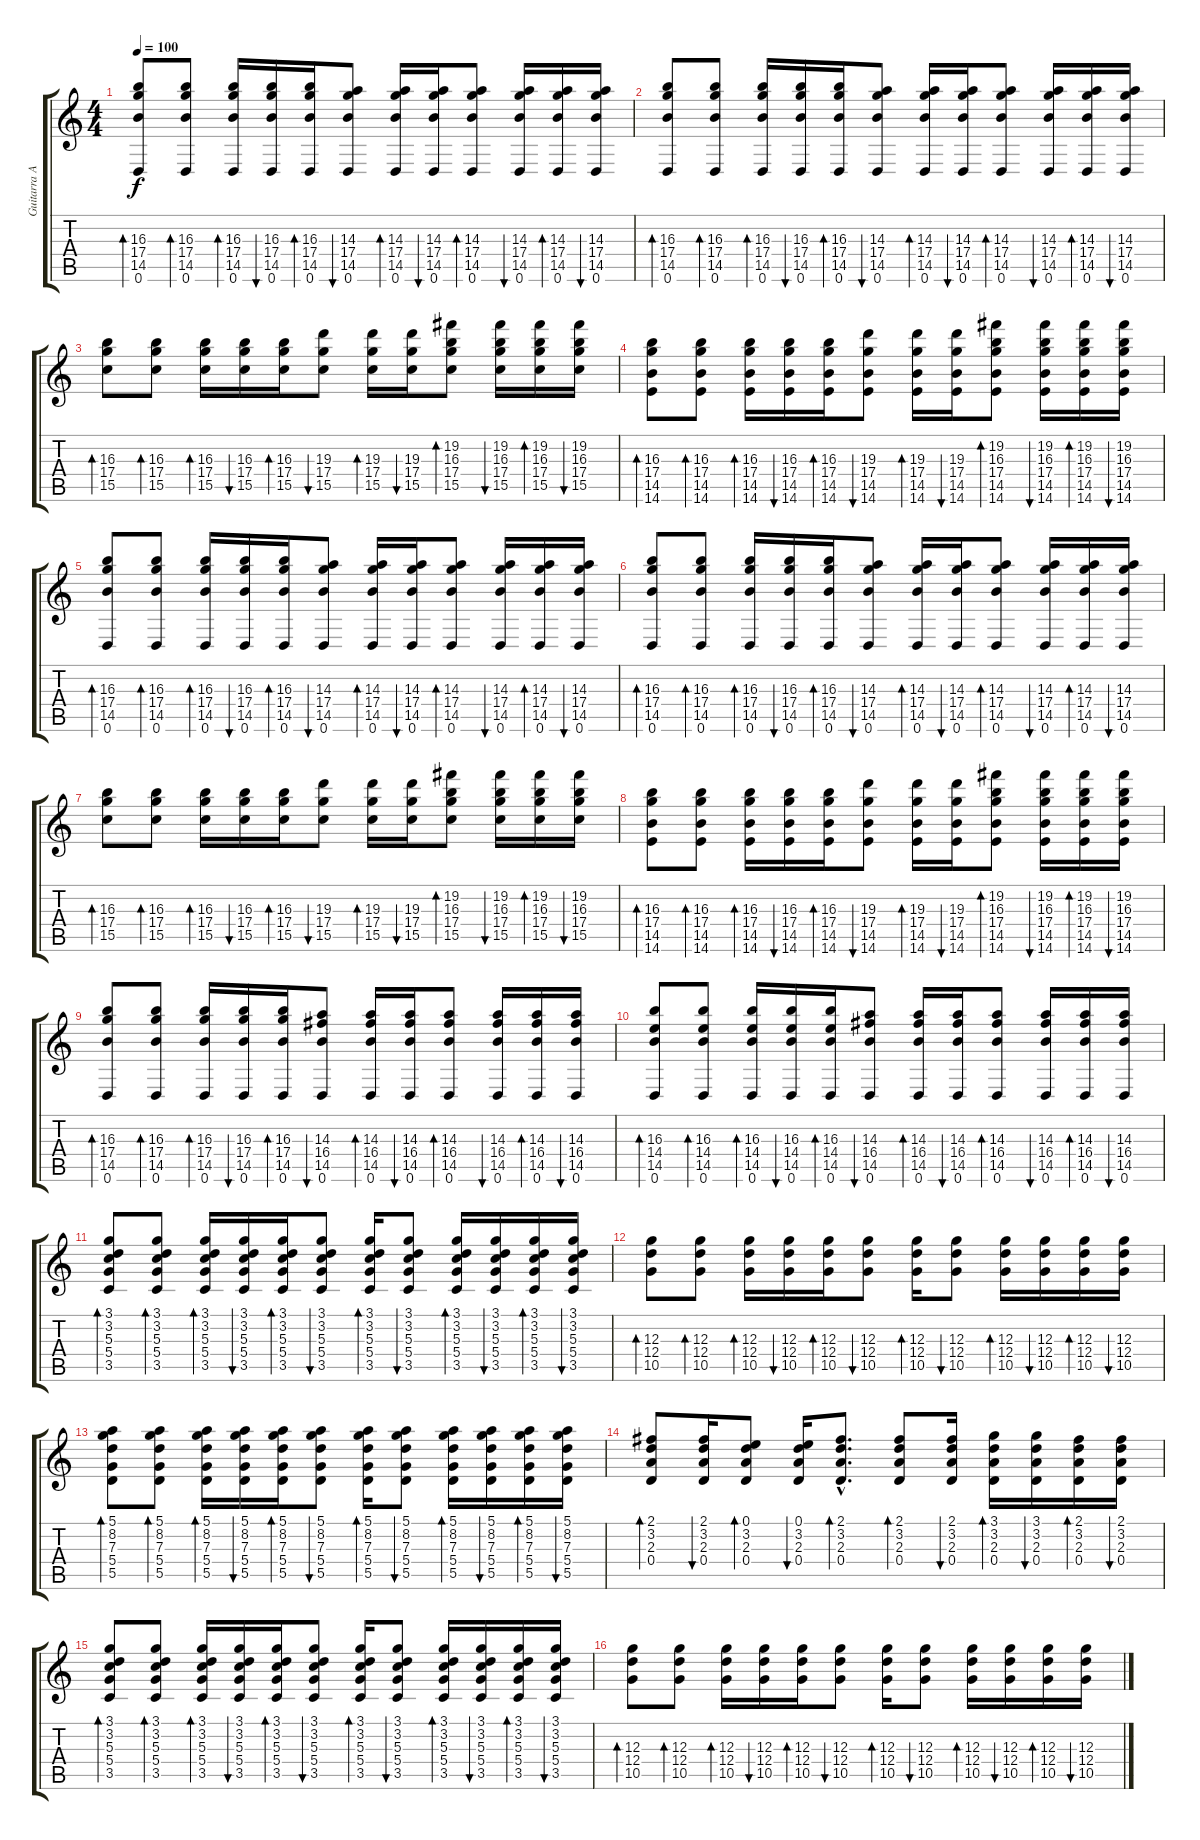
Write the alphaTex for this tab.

\track ("Guitarra Acústica" "Guitarra A") {instrument acousticguitarsteel}
\staff {score tabs}
\tuning (E4 B3 G3 D3 A2 D2) {hide}
\ts (4 4)
\tempo 100
\clef g2
\ks c
(16.3 17.4 14.5 0.6).8{bd 30 dy f} (16.3 17.4 14.5 0.6).8{bd 30} (16.3 17.4 14.5 0.6).16{bd 30} (16.3 17.4 14.5 0.6).16{bu 30} (16.3 17.4 14.5 0.6).16{bd 30} (14.3 17.4 14.5 0.6).8{bu 30} (14.3 17.4 14.5 0.6).16{bd 30} (14.3 17.4 14.5 0.6).16{bu 30} (14.3 17.4 14.5 0.6).8{bd 30} (14.3 17.4 14.5 0.6).16{bu 30} (14.3 17.4 14.5 0.6).16{bd 30} (14.3 17.4 14.5 0.6).16{bu 30} |
(16.3 17.4 14.5 0.6).8{bd 30} (16.3 17.4 14.5 0.6).8{bd 30} (16.3 17.4 14.5 0.6).16{bd 30} (16.3 17.4 14.5 0.6).16{bu 30} (16.3 17.4 14.5 0.6).16{bd 30} (14.3 17.4 14.5 0.6).8{bu 30} (14.3 17.4 14.5 0.6).16{bd 30} (14.3 17.4 14.5 0.6).16{bu 30} (14.3 17.4 14.5 0.6).8{bd 30} (14.3 17.4 14.5 0.6).16{bu 30} (14.3 17.4 14.5 0.6).16{bd 30} (14.3 17.4 14.5 0.6).16{bu 30} |
(16.3 17.4 15.5).8{bd 30} (16.3 17.4 15.5).8{bd 30} (16.3 17.4 15.5).16{bd 30} (16.3 17.4 15.5).16{bu 30} (16.3 17.4 15.5).16{bd 30} (19.3 17.4 15.5).8{bu 30} (19.3 17.4 15.5).16{bd 30} (19.3 17.4 15.5).16{bu 30} (19.2 16.3 17.4 15.5).8{bd 30} (19.2 16.3 17.4 15.5).16{bu 30} (19.2 16.3 17.4 15.5).16{bd 30} (19.2 16.3 17.4 15.5).16{bu 30} |
(16.3 17.4 14.5 14.6).8{bd 30} (16.3 17.4 14.5 14.6).8{bd 30} (16.3 17.4 14.5 14.6).16{bd 30} (16.3 17.4 14.5 14.6).16{bu 30} (16.3 17.4 14.5 14.6).16{bd 30} (19.3 17.4 14.5 14.6).8{bu 30} (19.3 17.4 14.5 14.6).16{bd 30} (19.3 17.4 14.5 14.6).16{bu 30} (19.2 16.3 17.4 14.5 14.6).8{bd 30} (19.2 16.3 17.4 14.5 14.6).16{bu 30} (19.2 16.3 17.4 14.5 14.6).16{bd 30} (19.2 16.3 17.4 14.5 14.6).16{bu 30} |
(16.3 17.4 14.5 0.6).8{bd 30} (16.3 17.4 14.5 0.6).8{bd 30} (16.3 17.4 14.5 0.6).16{bd 30} (16.3 17.4 14.5 0.6).16{bu 30} (16.3 17.4 14.5 0.6).16{bd 30} (14.3 17.4 14.5 0.6).8{bu 30} (14.3 17.4 14.5 0.6).16{bd 30} (14.3 17.4 14.5 0.6).16{bu 30} (14.3 17.4 14.5 0.6).8{bd 30} (14.3 17.4 14.5 0.6).16{bu 30} (14.3 17.4 14.5 0.6).16{bd 30} (14.3 17.4 14.5 0.6).16{bu 30} |
(16.3 17.4 14.5 0.6).8{bd 30} (16.3 17.4 14.5 0.6).8{bd 30} (16.3 17.4 14.5 0.6).16{bd 30} (16.3 17.4 14.5 0.6).16{bu 30} (16.3 17.4 14.5 0.6).16{bd 30} (14.3 17.4 14.5 0.6).8{bu 30} (14.3 17.4 14.5 0.6).16{bd 30} (14.3 17.4 14.5 0.6).16{bu 30} (14.3 17.4 14.5 0.6).8{bd 30} (14.3 17.4 14.5 0.6).16{bu 30} (14.3 17.4 14.5 0.6).16{bd 30} (14.3 17.4 14.5 0.6).16{bu 30} |
(16.3 17.4 15.5).8{bd 30} (16.3 17.4 15.5).8{bd 30} (16.3 17.4 15.5).16{bd 30} (16.3 17.4 15.5).16{bu 30} (16.3 17.4 15.5).16{bd 30} (19.3 17.4 15.5).8{bu 30} (19.3 17.4 15.5).16{bd 30} (19.3 17.4 15.5).16{bu 30} (19.2 16.3 17.4 15.5).8{bd 30} (19.2 16.3 17.4 15.5).16{bu 30} (19.2 16.3 17.4 15.5).16{bd 30} (19.2 16.3 17.4 15.5).16{bu 30} |
(16.3 17.4 14.5 14.6).8{bd 30} (16.3 17.4 14.5 14.6).8{bd 30} (16.3 17.4 14.5 14.6).16{bd 30} (16.3 17.4 14.5 14.6).16{bu 30} (16.3 17.4 14.5 14.6).16{bd 30} (19.3 17.4 14.5 14.6).8{bu 30} (19.3 17.4 14.5 14.6).16{bd 30} (19.3 17.4 14.5 14.6).16{bu 30} (19.2 16.3 17.4 14.5 14.6).8{bd 30} (19.2 16.3 17.4 14.5 14.6).16{bu 30} (19.2 16.3 17.4 14.5 14.6).16{bd 30} (19.2 16.3 17.4 14.5 14.6).16{bu 30} |
(16.3 17.4 14.5 0.6).8{bd 30} (16.3 17.4 14.5 0.6).8{bd 30} (16.3 17.4 14.5 0.6).16{bd 30} (16.3 17.4 14.5 0.6).16{bu 30} (16.3 17.4 14.5 0.6).16{bd 30} (14.3 16.4 14.5 0.6).8{bu 30} (14.3 16.4 14.5 0.6).16{bd 30} (14.3 16.4 14.5 0.6).16{bu 30} (14.3 16.4 14.5 0.6).8{bd 30} (14.3 16.4 14.5 0.6).16{bu 30} (14.3 16.4 14.5 0.6).16{bd 30} (14.3 16.4 14.5 0.6).16{bu 30} |
(16.3 14.4 14.5 0.6).8{bd 30} (16.3 14.4 14.5 0.6).8{bd 30} (16.3 14.4 14.5 0.6).16{bd 30} (16.3 14.4 14.5 0.6).16{bu 30} (16.3 14.4 14.5 0.6).16{bd 30} (14.3 16.4 14.5 0.6).8{bu 30} (14.3 16.4 14.5 0.6).16{bd 30} (14.3 16.4 14.5 0.6).16{bu 30} (14.3 16.4 14.5 0.6).8{bd 30} (14.3 16.4 14.5 0.6).16{bu 30} (14.3 16.4 14.5 0.6).16{bd 30} (14.3 16.4 14.5 0.6).16{bu 30} |
(3.1 3.2 5.3 5.4 3.5).8{bd 30} (3.1 3.2 5.3 5.4 3.5).8{bd 30} (3.1 3.2 5.3 5.4 3.5).16{bd 30} (3.1 3.2 5.3 5.4 3.5).16{bu 30} (3.1 3.2 5.3 5.4 3.5).16{bd 30} (3.1 3.2 5.3 5.4 3.5).8{bu 30} (3.1 3.2 5.3 5.4 3.5).16{bd 30} (3.1 3.2 5.3 5.4 3.5).8{bu 30} (3.1 3.2 5.3 5.4 3.5).16{bd 30} (3.1 3.2 5.3 5.4 3.5).16{bu 30} (3.1 3.2 5.3 5.4 3.5).16{bd 30} (3.1 3.2 5.3 5.4 3.5).16{bu 30} |
(12.3 12.4 10.5).8{bd 30} (12.3 12.4 10.5).8{bd 30} (12.3 12.4 10.5).16{bd 30} (12.3 12.4 10.5).16{bu 30} (12.3 12.4 10.5).16{bd 30} (12.3 12.4 10.5).8{bu 30} (12.3 12.4 10.5).16{bd 30} (12.3 12.4 10.5).8{bu 30} (12.3 12.4 10.5).16{bd 30} (12.3 12.4 10.5).16{bu 30} (12.3 12.4 10.5).16{bd 30} (12.3 12.4 10.5).16{bu 30} |
(5.1 8.2 7.3 5.4 5.5).8{bd 30} (5.1 8.2 7.3 5.4 5.5).8{bd 30} (5.1 8.2 7.3 5.4 5.5).16{bd 30} (5.1 8.2 7.3 5.4 5.5).16{bu 30} (5.1 8.2 7.3 5.4 5.5).16{bd 30} (5.1 8.2 7.3 5.4 5.5).8{bu 30} (5.1 8.2 7.3 5.4 5.5).16{bd 30} (5.1 8.2 7.3 5.4 5.5).8{bu 30} (5.1 8.2 7.3 5.4 5.5).16{bd 30} (5.1 8.2 7.3 5.4 5.5).16{bu 30} (5.1 8.2 7.3 5.4 5.5).16{bd 30} (5.1 8.2 7.3 5.4 5.5).16{bu 30} |
(2.1 3.2 2.3 0.4).8{bd 30} (2.1 3.2 2.3 0.4).16{bu 30} (0.1 3.2 2.3 0.4).8{bd 30} (0.1 3.2 2.3 0.4).16{bu 30} (2.1{hac} 3.2{hac} 2.3{hac} 0.4{hac}).8{d bd 30} (2.1 3.2 2.3 0.4).8{bd 30} (2.1 3.2 2.3 0.4).16{bu 30} (3.1 3.2 2.3 0.4).16{bd 30} (3.1 3.2 2.3 0.4).16{bu 30} (2.1 3.2 2.3 0.4).16{bd 30} (2.1 3.2 2.3 0.4).16{bu 30} |
(3.1 3.2 5.3 5.4 3.5).8{bd 30} (3.1 3.2 5.3 5.4 3.5).8{bd 30} (3.1 3.2 5.3 5.4 3.5).16{bd 30} (3.1 3.2 5.3 5.4 3.5).16{bu 30} (3.1 3.2 5.3 5.4 3.5).16{bd 30} (3.1 3.2 5.3 5.4 3.5).8{bu 30} (3.1 3.2 5.3 5.4 3.5).16{bd 30} (3.1 3.2 5.3 5.4 3.5).8{bu 30} (3.1 3.2 5.3 5.4 3.5).16{bd 30} (3.1 3.2 5.3 5.4 3.5).16{bu 30} (3.1 3.2 5.3 5.4 3.5).16{bd 30} (3.1 3.2 5.3 5.4 3.5).16{bu 30} |
(12.3 12.4 10.5).8{bd 30} (12.3 12.4 10.5).8{bd 30} (12.3 12.4 10.5).16{bd 30} (12.3 12.4 10.5).16{bu 30} (12.3 12.4 10.5).16{bd 30} (12.3 12.4 10.5).8{bu 30} (12.3 12.4 10.5).16{bd 30} (12.3 12.4 10.5).8{bu 30} (12.3 12.4 10.5).16{bd 30} (12.3 12.4 10.5).16{bu 30} (12.3 12.4 10.5).16{bd 30} (12.3 12.4 10.5).16{bu 30}
